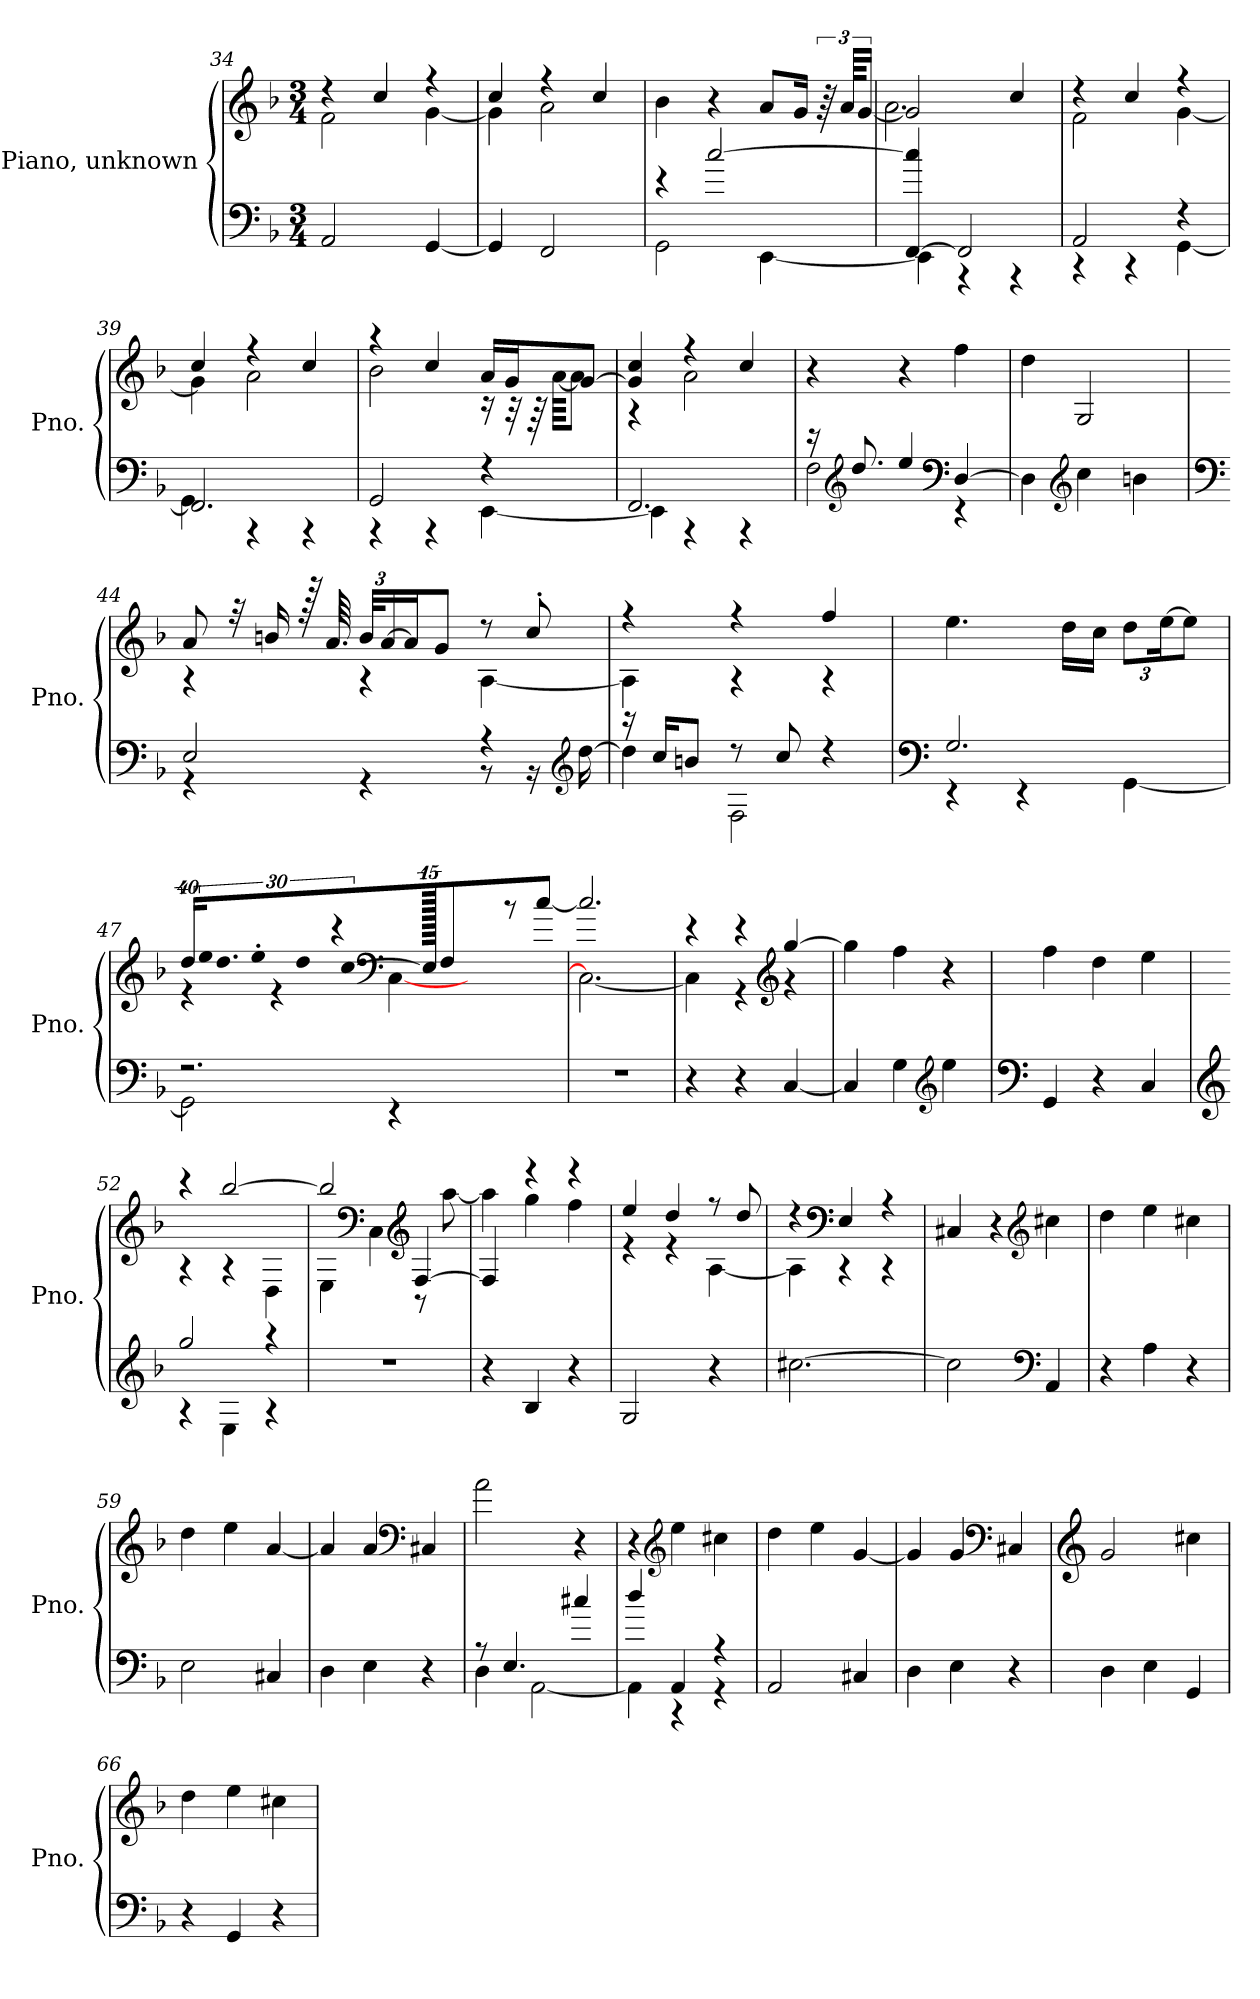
**kern	**kern
*part1	*part1
*staff2	*staff1
*I"Piano, unknown	*
*I'Pno.	*
*clefF4	*clefG2
*k[b-]	*k[b-]
*M3/4	*M3/4
=34	=34
*	*^
2AA/	4r	2f\
.	4cc/	.
[4GG/	4r	[4g\
=35	=35	=35
4GG/]	4cc/	4g\]
2FF/	4r	2a\
.	4cc/	.
*	*v	*v
=36	=36
*^	*
4r	2GG\	4b-\
[2cc/	.	4r
.	[4EE\	8a/L
.	.	16g/Jk
.	.	96r
.	.	96a/KKLL
.	.	[24g/JJ
=37	=37	=37
*	*	*^
[4FF/ 4cc/]	4EE\]	2g/]	2.a\
2FF/]	4r	.	.
.	4r	4cc/	.
=38	=38	=38	=38
2AA/	4r	4r	2f\
.	4r	4cc/	.
4r	[4GG\	4r	[4g\
!!LO:LB:g=z	!!
=39	=39	=39	=39
2.FF/	4GG\]	4cc/	4g\]
.	4r	4r	2a\
.	4r	4cc/	.
=40	=40	=40	=40
2GG/	4r	4r	2b-\
.	4r	4cc/	.
4r	[4EE\	16a/LL	16r
.	.	16g/J	32r
.	.	.	64r
.	.	.	[64a\KKKL
.	.	[8g/J	8a\J]
=41	=41	=41	=41
2.FF/	4EE\]	4g/] 4cc/	4r
.	4r	4r	2a\
.	4r	4cc/	.
*	*	*v	*v
=42	=42	=42
16r	2F\	4r
*clefG2	*	*
8.dd/	.	.
4ee/	.	4r
*clefF4	*	*
[4D/	4r	4ff\
*v	*v	*
=43	=43
4D\]	4dd\
*clefG2	*
4cc\	2G/
4bn\	.
!!LO:PB:g=z
=44	=44
*clefF4	*
*^	*^
2E/	4r	8a/	4r
.	.	32r	.
.	.	16bn/	.
.	.	128r	.
.	.	64.a/	.
*	*	*Xbrackettup	*
.	4r	48b/KLL	4r
.	.	[24a/	.
.	.	16a/J]	.
.	.	8g/J	.
4r	8r	8r	[4A\
.	16r	8cc'/	.
*clefG2	*	*	*
.	[16dd\	.	.
=45	=45	=45	=45
16r	4dd\]	4r	4A\]
16cc/KL	.	.	.
8bn/J	.	.	.
8r	2F\	4r	4r
8cc/	.	.	.
4r	.	4ff/	4r
*	*	*v	*v
=46	=46	=46
*clefF4	*	*
2.G/	4r	4.ee\
.	4r	.
.	.	16dd\LL
.	.	16cc\JJ
.	[4GG\	12dd\L
.	.	[24ee\K
.	.	8ee\J]
!!LO:LB:g=z
=47	=47	=47
*	*	*brackettup
!	!	!LO:N:vis=32
*	*	*^
2.r	2GG\]	640%23dd/LLL	4r
!	!	!LO:N:vis=64	!
.	.	960%17ee/K	.
!	!	!LO:N:vis=32.	!
.	.	1920%103dd/	.
!	!	!LO:N:vis=32	!
.	.	640%23ee'/	.
!	!	!LO:N:vis=32	!
.	.	640%23dd/JJJ	.
!	!	!LO:N:vis=64	!
.	.	960%17r	.
.	.	[320%17cc/	.
.	.	1920cc/]	4r
.	.	4dd/	.
*	*	*clefF4	*
.	4r	.	[4C\
.	.	8r	.
.	.	[8cc/	.
1920ryy	1920ryy	.	1920ryy
*v	*v	*	*
=48	=48	=48
2.r	2.cc/]	2.C\_
=49	=49	=49
4r	4r	4C\]
4r	4r	4r
*	*clefG2	*
[4C/	[4gg/	4r
*	*v	*v
=50	=50
4C/]	4gg\]
4G\	4ff\
*clefG2	*
4ee\	4r
=51	=51
*clefF4	*
4GG/	4ff\
4r	4dd\
4C/	4ee\
=52	=52
*clefG2	*
*^	*^
2gg/	4r	4r	4r
.	4E\	[2bb-/	4r
4r	4r	.	4D\
*v	*v	*	*
!!LO:LB:g=z	!!
=53	=53	=53
2.r	2bb-/]	4E\
*	*clefF4	*
.	.	4C\
*	*clefG2	*
.	[4F/	8r
.	.	[8aa\
=54	=54	=54
4r	4F/]	4aa\]
4B-/	4r	4gg\
4r	4r	4ff\
=55	=55	=55
2G/	4ee/	4r
.	4dd/	4r
4r	8r	[4A\
.	8dd/	.
=56	=56	=56
[2.cc#X\	4r	4A\]
*	*clefF4	*
.	4E/	4r
.	4r	4r
*	*v	*v
=57	=57
2cc#\]	4C#X/
.	4r
*clefF4	*clefG2
4AA/	4cc#X\
=58	=58
4r	4dd\
4A\	4ee\
4r	4cc#X\
=59	=59
2E\	4dd\
.	4ee\
4C#X/	[4a/
!!LO:LB:g=z
=60	=60
4D\	4a/]
4E\	4a/
*	*clefF4
4r	4C#X/
=61	=61
*^	*
8r	4D\	2a\
4.E/	.	.
.	[2AA\	.
4cc#X/	.	4r
=62	=62	=62
4dd/	4AA\]	4r
*	*	*clefG2
4AA/	4r	4ee\
4r	4r	4cc#X\
*v	*v	*
=63	=63
2AA/	4dd\
.	4ee\
4C#X/	[4g/
=64	=64
4D\	4g/]
4E\	4g/
*	*clefF4
4r	4C#X/
=65	=65
*	*clefG2
4D\	2g/
4E\	.
4GG/	4cc#X\
=66	=66
4r	4dd\
4GG/	4ee\
4r	4cc#X\
=	=
*-	*-
